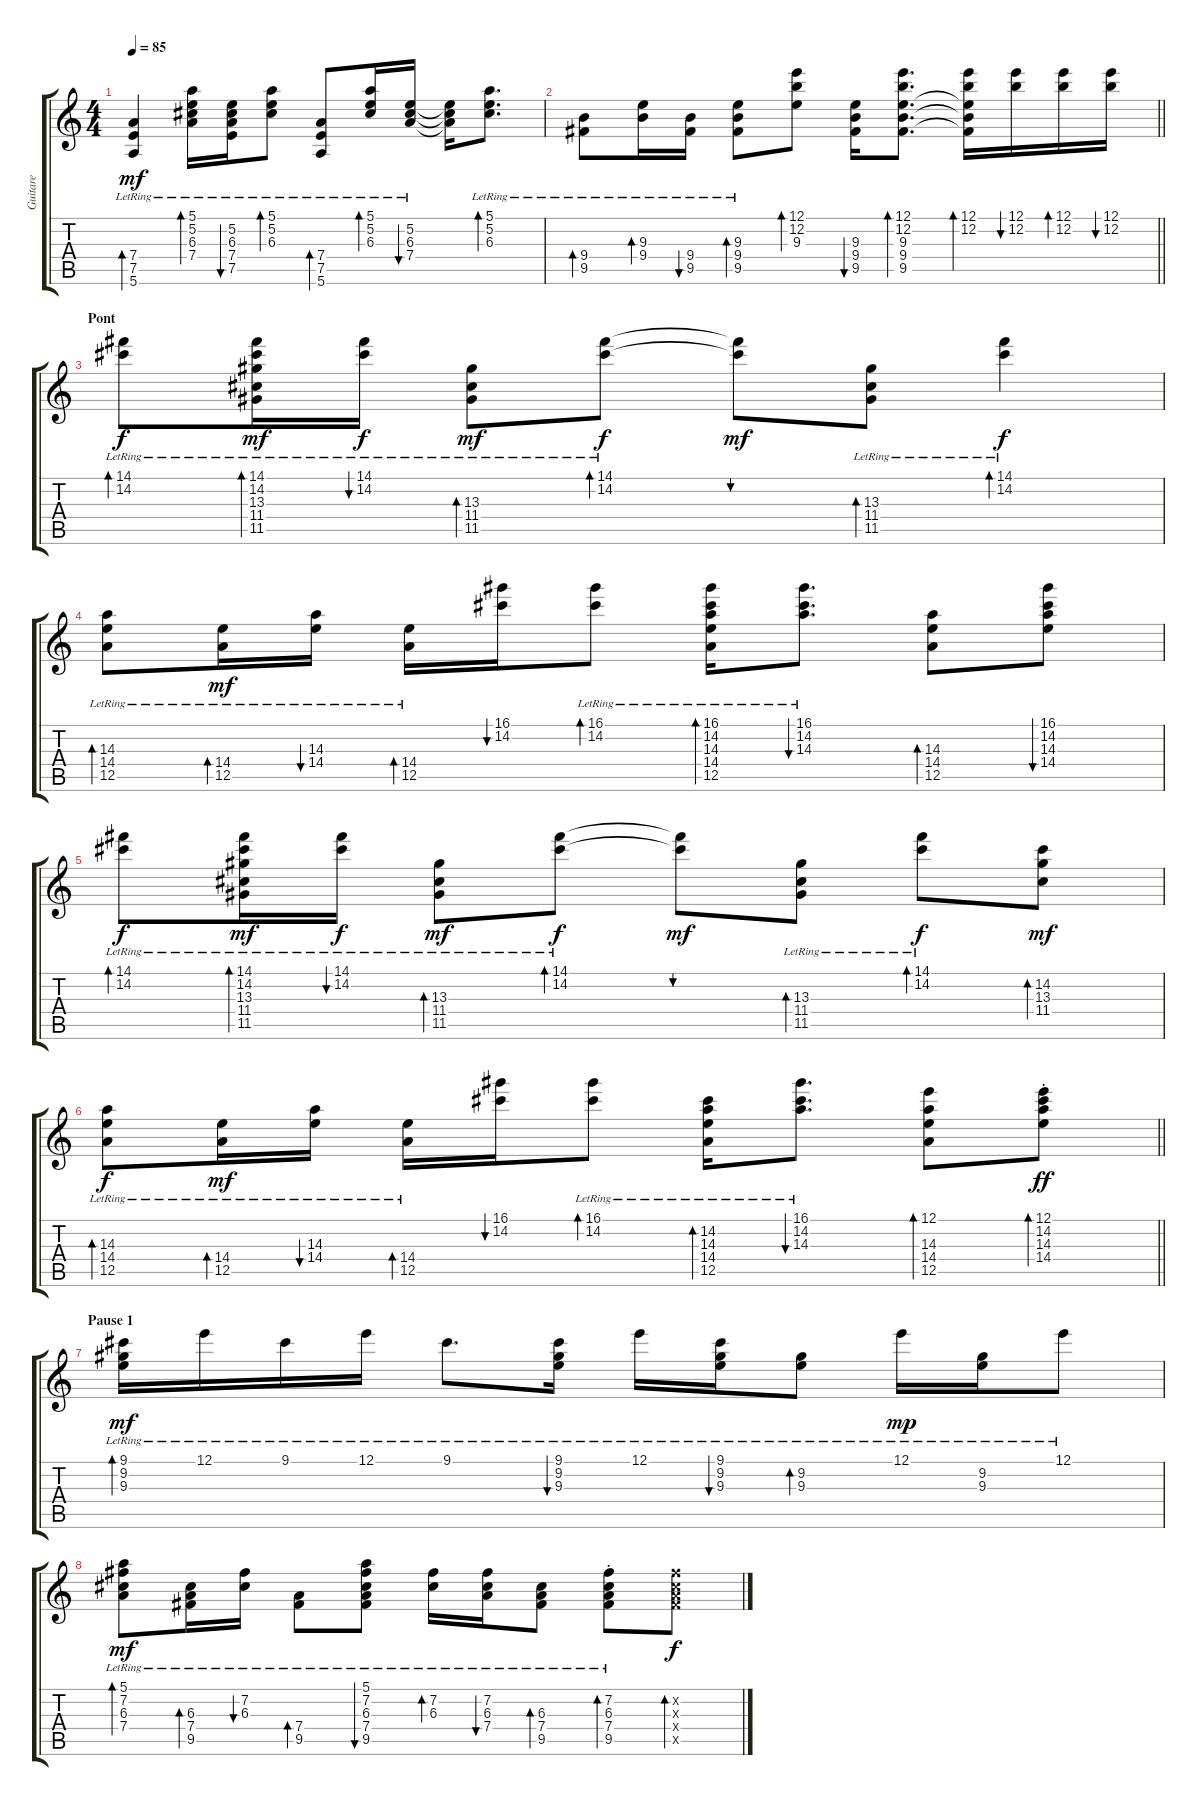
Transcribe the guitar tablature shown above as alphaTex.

\track ("Guitare" "Guitare") {instrument electricguitarclean}
\staff {score tabs}
\tuning (E4 B3 G3 D3 A2 E2) {hide}
\ts (4 4)
\tempo 85
\clef g2
\ks c
(7.4{lr} 7.5{lr} 5.6{lr}).4{bd 30 dy mf} (5.1{lr} 5.2{lr} 6.3{lr} 7.4{lr}).16{bd 30} (5.2{lr} 6.3{lr} 7.4{lr} 7.5{lr}).16{bu 30} (5.1{lr} 5.2{lr} 6.3{lr}).8{bd 30} (7.4{lr} 7.5{lr} 5.6{lr}).8{bd 30} (5.1{lr} 5.2{lr} 6.3{lr}).16{bd 30} (5.2{lr} 6.3{lr} 7.4{lr}).16{bu 30} (5.2{t} 6.3{t} 7.4{t}).16 (5.1{lr} 5.2{lr} 6.3{lr}).8{d bd 30} |
\barLineRight lightlight
(9.4{lr} 9.5{lr}).8{bd 60} (9.3{lr} 9.4{lr}).16{bd 120} (9.4{lr} 9.5{lr}).16{bu 60} (9.3{lr} 9.4{lr} 9.5{lr}).8{bd 60} (12.1 12.2 9.3).8{bd 60} (9.3 9.4 9.5).16{bu 60} (12.1 12.2 9.3 9.4 9.5).8{d bd 240} (12.1 12.2 9.3{t} 9.4{t} 9.5{t}).16{bd 240} (12.1 12.2).16{bu 30} (12.1 12.2).16{bd 30} (12.1 12.2).16{bu 30} |
\section ("" "Pont")
(14.1{lr} 14.2{lr}).8{bd 30 dy f} (14.1{lr} 14.2{lr} 13.3{lr} 11.4{lr} 11.5{lr}).16{bd 30 dy mf} (14.1{lr} 14.2{lr}).16{bu 30 dy f} (13.3{lr} 11.4{lr} 11.5{lr}).8{bd 30 dy mf} (14.1{lr} 14.2{lr}).8{bd 30 dy f} (14.1{t} 14.2{t}).8{bu 30 dy mf} (13.3{lr} 11.4{lr} 11.5{lr}).8{bd 30} (14.1{lr} 14.2{lr}).4{bd 30 dy f} |
(14.3{lr} 14.4{lr} 12.5{lr}).8{bd 30} (14.4{lr} 12.5{lr}).16{bd 30 dy mf} (14.3{lr} 14.4{lr}).16{bu 30} (14.4{lr} 12.5{lr}).16{bd 30} (16.1 14.2).16{bu 30} (16.1{lr} 14.2{lr}).8{bd 30} (16.1{lr} 14.2{lr} 14.3{lr} 14.4{lr} 12.5{lr}).16{bd 30} (16.1{lr} 14.2{lr} 14.3{lr}).8{d bu 30} (14.3 14.4 12.5).8{bd 30} (16.1 14.2 14.3 14.4).8{bu 30} |
(14.1{lr} 14.2{lr}).8{bd 30 dy f} (14.1{lr} 14.2{lr} 13.3{lr} 11.4{lr} 11.5{lr}).16{bd 30 dy mf} (14.1{lr} 14.2{lr}).16{bu 30 dy f} (13.3{lr} 11.4{lr} 11.5{lr}).8{bd 30 dy mf} (14.1{lr} 14.2{lr}).8{bd 30 dy f} (14.1{t} 14.2{t}).8{bu 30 dy mf} (13.3{lr} 11.4{lr} 11.5{lr}).8{bd 30} (14.1{lr} 14.2{lr}).8{bd 30 dy f} (14.2 13.3 11.4).8{bd 30 dy mf} |
\barLineRight lightlight
(14.3{lr} 14.4{lr} 12.5{lr}).8{bd 30 dy f} (14.4{lr} 12.5{lr}).16{bd 30 dy mf} (14.3{lr} 14.4{lr}).16{bu 30} (14.4{lr} 12.5{lr}).16{bd 30} (16.1 14.2).16{bu 30} (16.1{lr} 14.2{lr}).8{bd 30} (14.2{lr} 14.3{lr} 14.4{lr} 12.5{lr}).16{bd 30} (16.1{lr} 14.2{lr} 14.3{lr}).8{d bu 30} (12.1 14.3 14.4 12.5).8{bd 30} (12.1{st} 14.2{st} 14.3{st} 14.4{st}).8{bd 30 dy ff} |
\section ("" "Pause 1")
(9.1{lr} 9.2{lr} 9.3{lr}).16{bd 30 dy mf} 12.1{lr}.16 9.1{lr}.16 12.1{lr}.16 9.1{lr}.8{d} (9.1{lr} 9.2{lr} 9.3{lr}).16{bu 30} 12.1{lr}.16 (9.1{lr} 9.2{lr} 9.3{lr}).16{bu 30} (9.2{lr} 9.3{lr}).8{bd 30} 12.1{lr}.16{dy mp} (9.2{lr} 9.3{lr}).16 12.1{lr}.8 |
(5.1{lr} 7.2{lr} 6.3{lr} 7.4{lr}).8{bd 30 dy mf} (6.3{lr} 7.4{lr} 9.5{lr}).16{bd 30} (7.2{lr} 6.3{lr}).16{bu 30} (7.4{lr} 9.5{lr}).8{bd 30} (5.1{lr} 7.2{lr} 6.3{lr} 7.4{lr} 9.5{lr}).8{bu 30} (7.2{lr} 6.3{lr}).16{bd 30} (7.2{lr} 6.3{lr} 7.4{lr}).16{bu 30} (6.3{lr} 7.4{lr} 9.5{lr}).8{bd 30} (7.2{st lr} 6.3{st lr} 7.4{st lr} 9.5{st lr}).8{bd 30} (7.2{x} 6.3{x} 7.4{x} 9.5{x}).8{bd 30 dy f}
